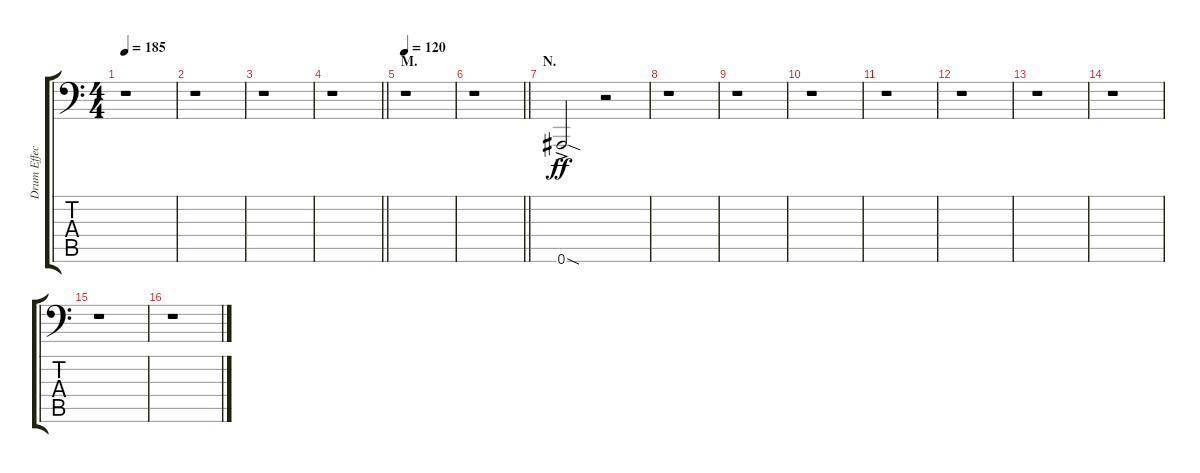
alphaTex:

\track ("Drum Effects" "Drum Effec") {instrument ocarina}
\staff {score tabs}
\tuning (C4 G3 Eb3 Bb2 F2 Bb1) {hide}
\ts (4 4)
\tempo 185
\clef f4
\ks c
r.1{dy ff} |
r.1 |
r.1 |
\barLineRight lightlight
r.1 |
\section ("" "M.")
\tempo 120
r.1 |
\barLineRight lightlight
r.1 |
\section ("" "N.")
0.6{sod ac}.2 r.2 |
r.1 |
r.1 |
r.1 |
r.1 |
r.1 |
r.1 |
r.1 |
r.1 |
r.1
